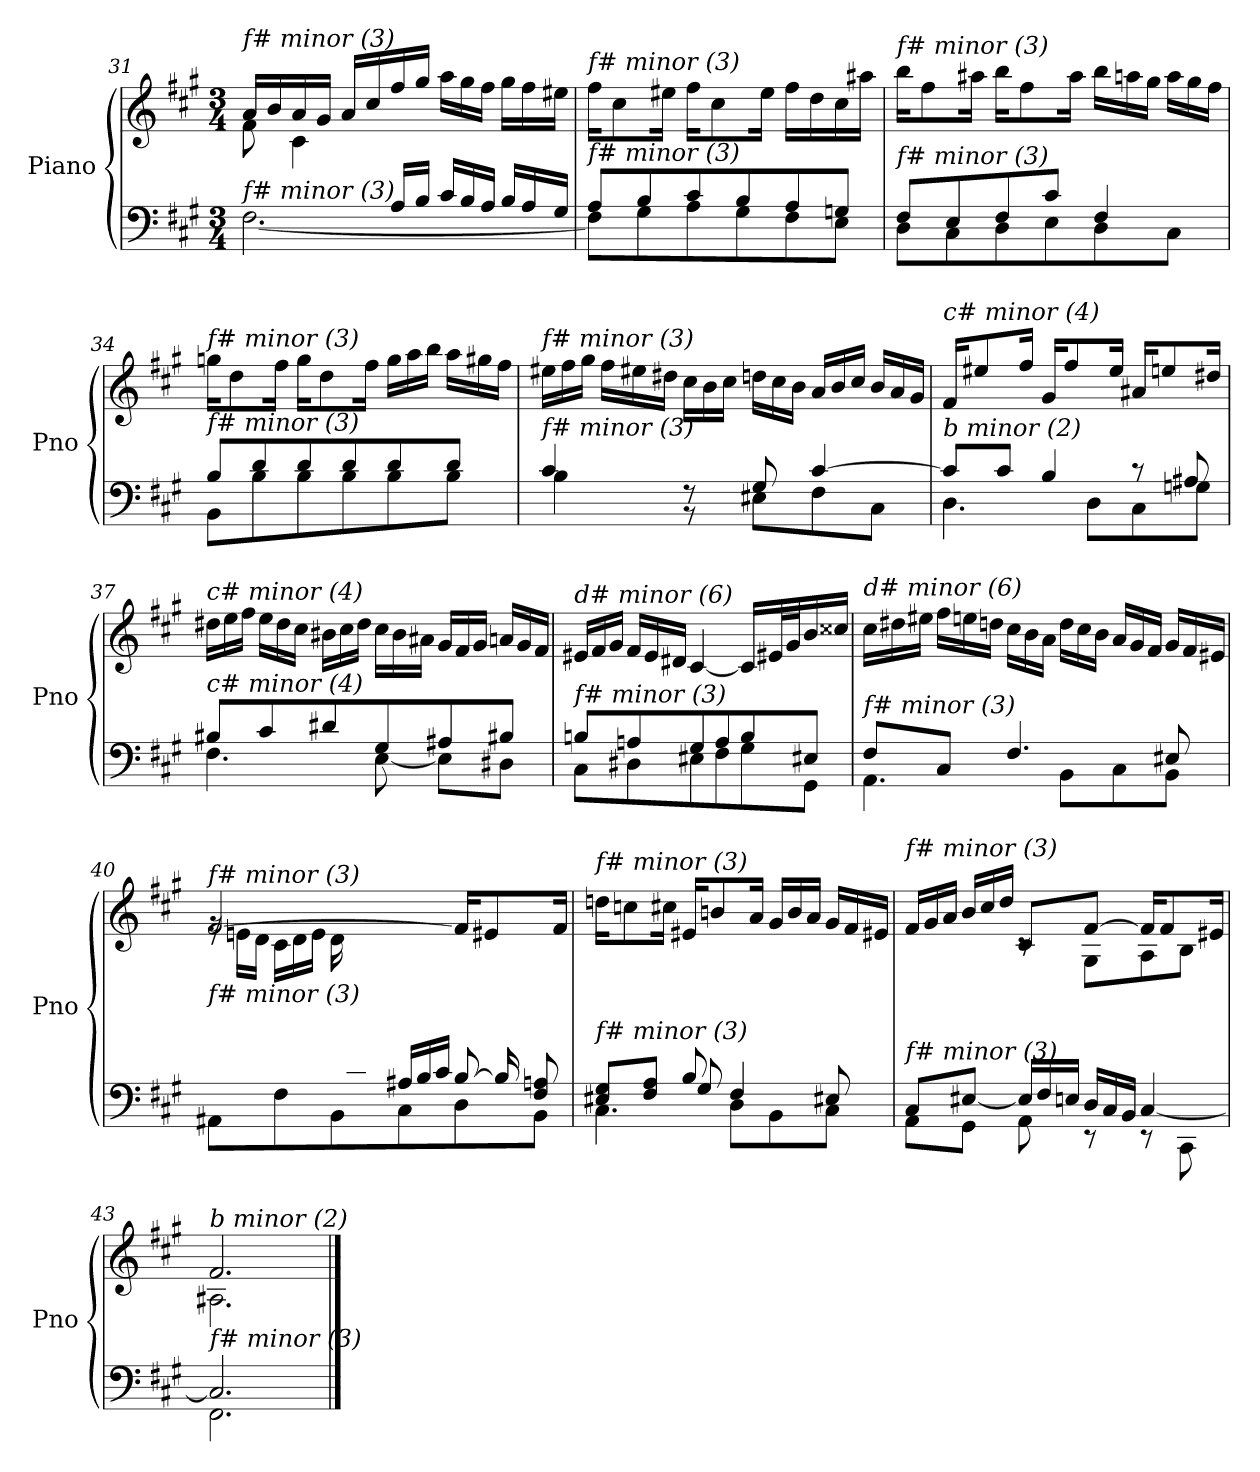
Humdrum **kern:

**kern	**kern
*part1	*part1
*staff2	*staff1
*I"Piano	*
*I'Pno	*
!!LO:LB:g=z
*clefF4	*clefG2
*k[f#c#g#]	*k[f#c#g#]
*M3/4	*M3/4
=31	=31
*^	*^
*	*^	*	*^
!	!	!	!LO:TX:i:t=f# minor (3)	!	!
!LO:TX:i:t=f# minor (3)	!	!	!	!	!
4.ryy	[2.F#\	4.ryy	16a/LL	8f#\	4.ryy
.	.	.	16b/	.	.
.	.	.	16a/	4c#\	.
.	.	.	16g#/JJ	.	.
.	.	.	16a/LL	.	.
.	.	.	16cc#/	.	.
4.ryy	.	16A/LL	16ff#/	4.ryy	4.ryy
.	.	16B/JJ	16gg#/JJ	.	.
*	*	*Xtuplet	*Xtuplet	*	*
.	.	24c#/LL	24aa\LL	.	.
.	.	24B/	24gg#\	.	.
.	.	24A/JJ	24ff#\JJ	.	.
.	.	24B/LL	24gg#\LL	.	.
.	.	24A/	24ff#\	.	.
.	.	24G#/JJ	24ee#X\JJ	.	.
*	*	*	*v	*v	*v
=32	=32	=32	=32
!	!	!	!LO:TX:i:t=f# minor (3)
!LO:TX:i:t=f# minor (3)	!	!	!
*	*v	*v	*
8A/L	8F#\L]	16ff#\KL
.	.	8cc#\
8B/	8G#\	.
.	.	16ee#X\Jk
8c#/	8A\	16ff#\KL
.	.	8cc#\
8B/	8G#\	.
.	.	16ee#\Jk
8A/	8F#\	16ff#\LL
.	.	16dd\
8Gn/J	8E\J	16cc#\
.	.	16aa#X\JJ
=33	=33	=33
!	!	!LO:TX:i:t=f# minor (3)
!LO:TX:i:t=f# minor (3)	!	!
8F#/L	8D\L	16bb\KL
.	.	8ff#\
8E/	8C#\	.
.	.	16aa#X\Jk
8F#/	8D\	16bb\KL
.	.	8ff#\
8c#/J	8E\	.
.	.	16aa#\Jk
4F#/	8D\	24bb\LL
.	.	24aan\
.	.	24gg#\JJ
.	8C#\J	24aa\LL
.	.	24gg#\
.	.	24ff#\JJ
!!LO:LB:g=z
=34	=34	=34
!	!	!LO:TX:i:t=f# minor (3)
!LO:TX:i:t=f# minor (3)	!	!
8B/L	8BB\L	16ggn\KL
.	.	8dd\
8d/	8B\	.
.	.	16ff#\Jk
8d/	8B\	16gg\KL
.	.	8dd\
8d/	8B\	.
.	.	16ff#\Jk
8d/	8B\	24gg\LL
.	.	24aa\
.	.	24bb\JJ
8d/J	8B\J	24aa\LL
.	.	24gg#X\
.	.	24ff#\JJ
=35	=35	=35
!	!	!LO:TX:i:t=f# minor (3)
!LO:TX:i:t=f# minor (3)	!	!
4c#/	4B\	24ee#X\LL
.	.	24ff#\
.	.	24gg#\JJ
.	.	24ff#\LL
.	.	24ee#X\
.	.	24dd#X\JJ
8rBB	8rF	24cc#\LL
.	.	24b\
.	.	24cc#\JJ
8G#/	8E#X\L	24ddn\LL
.	.	24cc#\
.	.	24b\JJ
[4c#/	8F#\	24a/LL
.	.	24b/
.	.	24cc#/JJ
.	8C#\J	24b/LL
.	.	24a/
.	.	24g#/JJ
=36	=36	=36
!	!	!LO:TX:i:t=c# minor (4)
!LO:TX:i:t=b minor (2)	!	!
8c#/L]	4.D\	16f#/KL
.	.	8ee#X/
8c#/J	.	.
.	.	16ff#/Jk
4B/	.	16g#/KL
.	.	8ff#/
.	8D\L	.
.	.	16ee#/Jk
8r	8C#\	16a#X/KL
.	.	8een/
8A#X/	8Gn\J	.
.	.	16dd#X/Jk
!!LO:PB:g=z
=37	=37	=37
!	!	!LO:TX:i:t=c# minor (4)
!LO:TX:i:t=c# minor (4)	!	!
8B#X/L	4.F#\	24dd#X\LL
.	.	24ee\
.	.	24ff#\JJ
8c#/	.	24ee\LL
.	.	24dd#\
.	.	24cc#\JJ
8d#X/	.	24b#X\LL
.	.	24cc#\
.	.	24dd#\JJ
8G#/	[8E\	24cc#\LL
.	.	24b#\
.	.	24a#X\JJ
8A#X/	8E\L]	24g#/LL
.	.	24f#/
.	.	24g#/JJ
8B#X/J	8D#X\J	24an/LL
.	.	24g#/
.	.	24f#/JJ
=38	=38	=38
!	!	!LO:TX:i:t=d# minor (6)
!LO:TX:i:t=f# minor (3)	!	!
8Bn/L	8C#\L	24e#X/LL
.	.	24f#/
.	.	24g#/JJ
8An/	8D#X\	24f#/LL
.	.	24e#/
.	.	24d#X/JJ
8G#/	8E#X\	[4c#/
8A/	8F#\	.
8B/	8G#\	16c#/LL]
.	.	32e#X/L
.	.	32g#/J
8E#X/J	8GG#\J	16b/
.	.	16cc##Xi/JJ
=39	=39	=39
!	!	!LO:TX:i:t=d# minor (6)
!LO:TX:i:t=f# minor (3)	!	!
8F#/L	4.AA\	24cc#\LL
.	.	24dd#X\
.	.	24ee#X\JJ
8C#/J	.	24ff#\LL
.	.	24een\
.	.	24ddn\JJ
4.F#/	.	24cc#\LL
.	.	24b\
.	.	24a\JJ
.	8BB\L	24dd\LL
.	.	24cc#\
.	.	24b\JJ
.	8C#\	24a/LL
.	.	24g#/
.	.	24f#/JJ
8E#X/	8BB\J	24g#/LL
.	.	24f#/
.	.	24e#X/JJ
!!LO:LB:g=z
=40	=40	=40
*	*	*^
!	!	!LO:TX:i:t=f# minor (3)	!
!LO:TX:i:t=f# minor (3)	!	!	!
6..ryy	8AA#X\L	[2f#/	24rg
.	.	.	24en\LL
.	.	.	24d\JJ
.	8F#\	.	24c#\LL
.	.	.	24d\
.	.	.	24e\JJ
.	8BB\	.	24d\LL
24c#/	.	.	12ryy
24B/JJ	.	.	.
24A#X/LL	8C#\	.	4.ryy
24B/	.	.	.
24c#/JJ	.	.	.
[12B/L	8D\	16f#/KL]	.
.	.	8e#X/	.
24B/L]	.	.	.
8F#/ 8An/J	8BB\J	.	.
.	.	16f#/Jk	.
=41	=41	=41	=41
*	*^	*	*
!	!	!	!LO:TX:i:t=f# minor (3)	!
!LO:TX:i:t=f# minor (3)	!	!	!	!
8E#X/ 8G#/L	4.C#\	4ryy	16ddn\KL	4ryy
.	.	.	8ccni\	.
8F#/ 8A/J	.	.	.	.
.	.	.	16cc#\Jk	.
8B/	.	8G#/	16e#X/KL	8ryy
.	.	.	8bn/	.
4F#/	8D\L	4.ryy	.	4.ryy
.	.	.	16a/Jk	.
.	8BB\	.	24g#/LL	.
.	.	.	24b/	.
.	.	.	24a/JJ	.
8E#X/	8C#\J	.	24g#/LL	.
.	.	.	24f#/	.
.	.	.	24e#X/JJ	.
=42	=42	=42	=42	=42
!	!	!	!LO:TX:i:t=f# minor (3)	!
!LO:TX:i:t=f# minor (3)	!	!	!	!
4ryy	8C#/L	8AA\L	24f#/LL	4ryy
.	.	.	24g#/	.
.	.	.	24a/JJ	.
.	[8E#X/J	8GG#\J	24b/LL	.
.	.	.	24cc#/	.
.	.	.	24dd/JJ	.
2ryy	24E#/LL]	8AA\	8c#/L	8rc
.	24F#/	.	.	.
.	24En/JJ	.	.	.
.	24D/LL	8r	[8f#/J	8G#\L
.	24C#/	.	.	.
.	24BB/JJ	.	.	.
.	[4C#/	8r	16f#/KL]	8A\
.	.	.	8f#/	.
.	.	8CC#\	.	8B\J
.	.	.	16e#X/Jk	.
*	*v	*v	*	*
=43	=43	=43	=43
!	!	!LO:TX:i:t=b minor (2)	!
!LO:TX:i:t=f# minor (3)	!	!	!
2.C#/]	2.FF#\	2.f#/	2.A#X\
*v	*v	*	*
*	*v	*v
==	==
*-	*-
